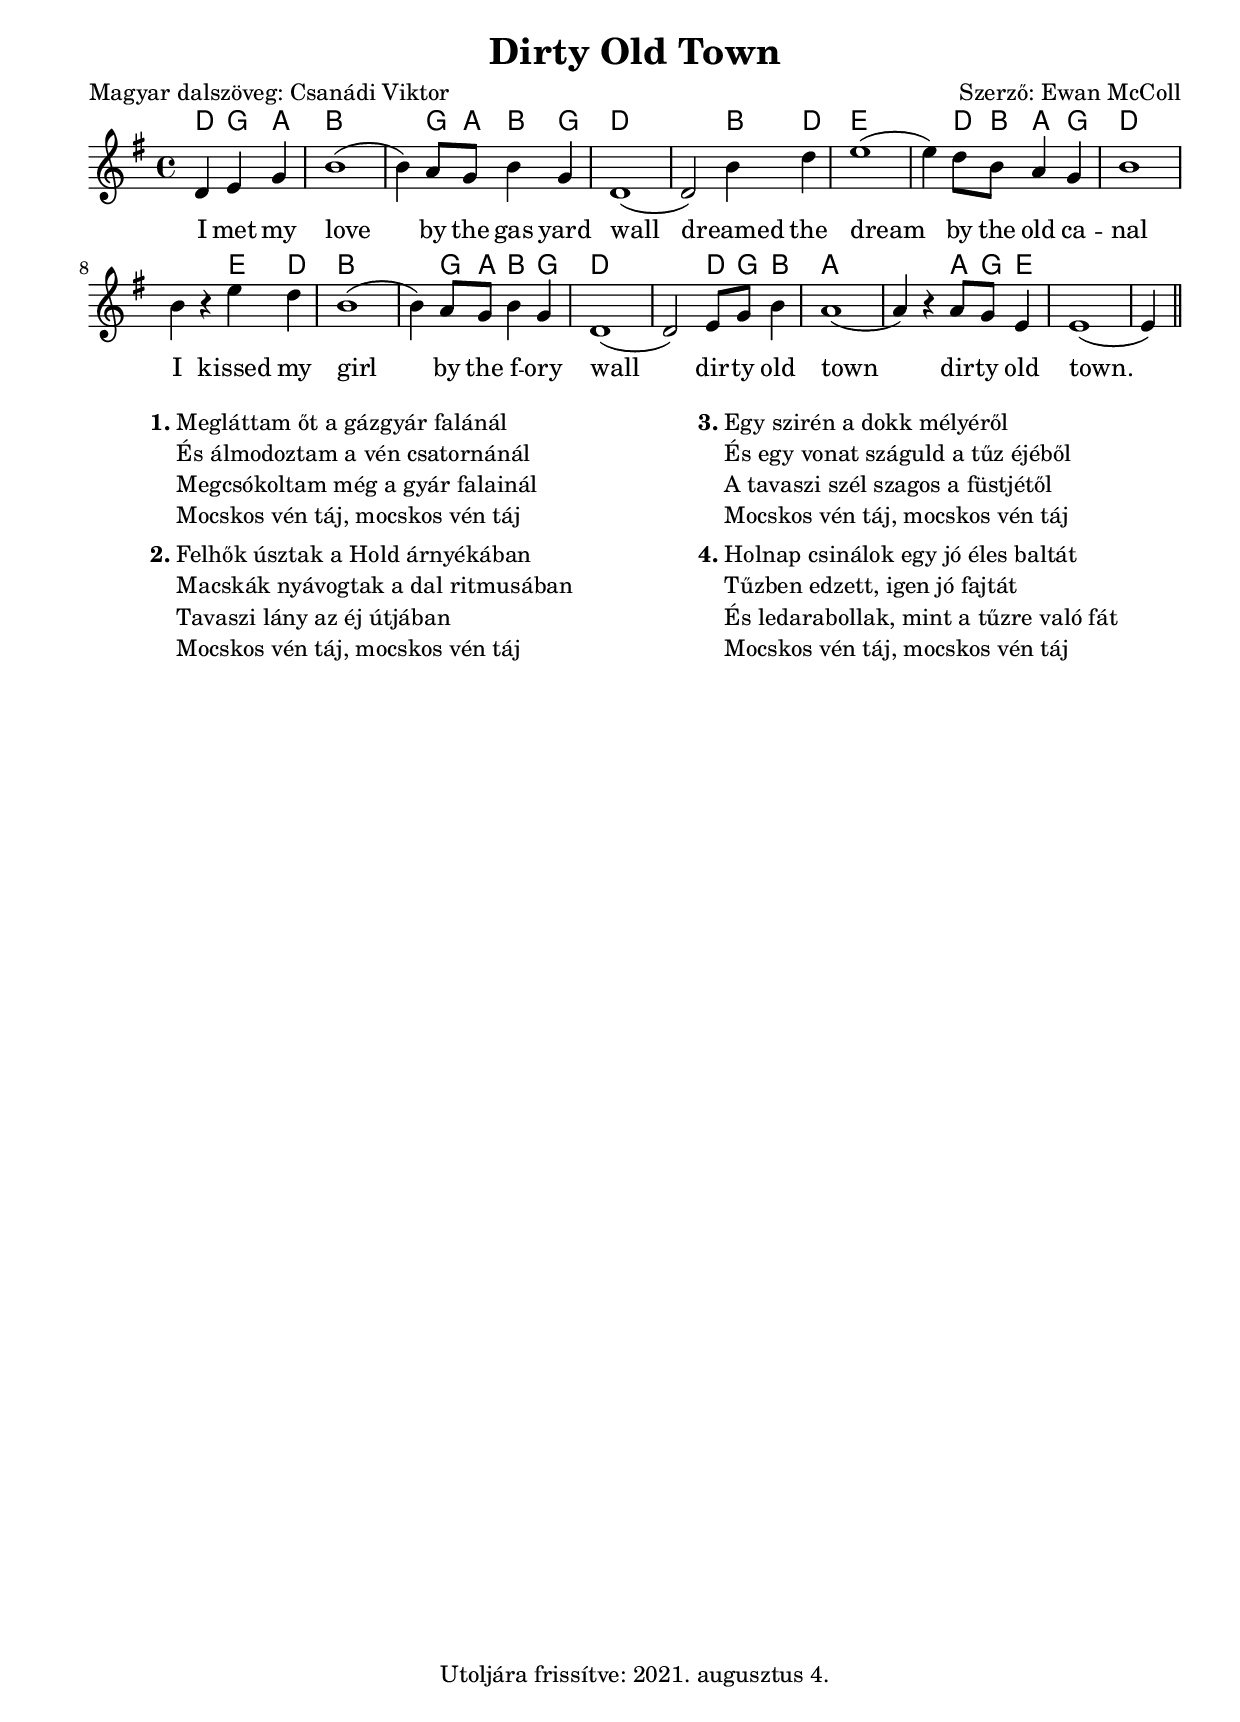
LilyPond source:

\include "default-settings.ly"

% source https://www.irish-folk-songs.com/dirty-old-town-sheet-music-and-tin-whistle-notes.html

\header {
  title = "Dirty Old Town"
  composer = "Szerző: Ewan McColl"
  poet = "Magyar dalszöveg: Csanádi Viktor"
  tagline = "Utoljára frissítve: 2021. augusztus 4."
}

global = {
  \key g \major
  \time 4/4
}

voice = \relative c' {
  \global
  \dynamicUp
  \partial 2.
    d4 e g 
    | b1 (b4) a8 g b4 g |
    d1 (d2) b'4 d | 
    e1 (e4) d8 b a4 g |
    b1 b4 r e d | b1 (b4) a8 g b4 g |
    d1 (d2) e8 g b4 | 
    a1 (a4) r a8 g e4 | e1 (e4)
    \bar "||"
}


verseENG = \lyricmode {
  % Lyrics follow here.
  I met my love by the gas yard wall dreamed the dream by the old ca -- nal
  I kissed my girl by the f -- ory wall dir -- ty old town dir -- ty old town.
}

verseHUN = \lyricmode {
  Meg -- lát -- tam őt a gáz -- gyár fa -- lá-nál
  És ál -- mo -- doz -- tam a vén csatornánál
  Meg -- csó -- kol-tam még a gyár falai -- nál
  Mocs -- kos vén táj
  Mocs -- kos vén táj
}

verseHUNtwo = \lyricmode {
  Fel -- hők úsz -- tak a Hold ár -- nyé -- ká-ban
  Macs -- kák nyávogtak a dal rit -- mu -- sá-ban
  Ta -- va -- szi_lány az éj út -- já -- ban
}

verseHUNthree = \lyricmode {
  Egy szir -- én a dokk mé -- lyé -- ről
  És egy vo -- nat szá -- guld a tűz éjéből
  A tavaszi szél szagos a füstjétől
}


verseHUNfour = \lyricmode {
  Hol -- nap csi -- ná -- lok egy jó é -- les bal -- tát
  Tűz -- ben ed -- zett, i -- gen jó faj -- tát
  És le -- da -- ra -- bol -- lak, mint a tűz -- re való fát
}

harmonies = \chordmode {
  d4 g a b1 r4 g8 a8 b4 g4 d1 r2 b4 d4 e1 r4 d8 b8 a4 g4 d1
  r2 e4 d b1 r4 g8 a8 b4 g4 d1 r2 d8 g8 b4 a1 r2 a8 g8 e4 e1
}

\score {
  <<
      \new ChordNames {
        \set noChordSymbol = "" 
        \set chordChanges = ##t
        \harmonies
      }
      \voice 
      \addlyrics { 
        \set stanza = #"" \verseENG
      }
  >>

  \layout { }
  \midi {
    \tempo 2 = 80
  }
}


\markup {
  \fill-line {
    \hspace #0.1 % moves the column off the left margin;
     % can be removed if space on the page is tight
     \column {
      \line { \bold "1."
        \column {
          "Megláttam őt a gázgyár falánál"
          "És álmodoztam a vén csatornánál"
          "Megcsókoltam még a gyár falainál"
          "Mocskos vén táj, mocskos vén táj"
        }
      }
      \combine \null \vspace #0.1 % adds vertical spacing between verses
      \line { \bold "2."
        \column {
          "Felhők úsztak a Hold árnyékában"
          "Macskák nyávogtak a dal ritmusában"
          "Tavaszi lány az éj útjában"
          "Mocskos vén táj, mocskos vén táj"
        }
      }
    }
    \hspace #0.1 % adds horizontal spacing between columns;
    \column {
      \line { \bold "3."
        \column {                  
            "Egy szirén a dokk mélyéről"
            "És egy vonat száguld a tűz éjéből"
            "A tavaszi szél szagos a füstjétől"
            "Mocskos vén táj, mocskos vén táj"
        }
      }
      \combine \null \vspace #0.1 % adds vertical spacing between verses
      \line { \bold "4."
        \column {               
          "Holnap csinálok egy jó éles baltát"
          "Tűzben edzett, igen jó fajtát"
          "És ledarabollak, mint a tűzre való fát"
          "Mocskos vén táj, mocskos vén táj"
        }
      }
    }
  \hspace #0.1 % gives some extra space on the right margin;
  % can be removed if page space is tight
  }
}

